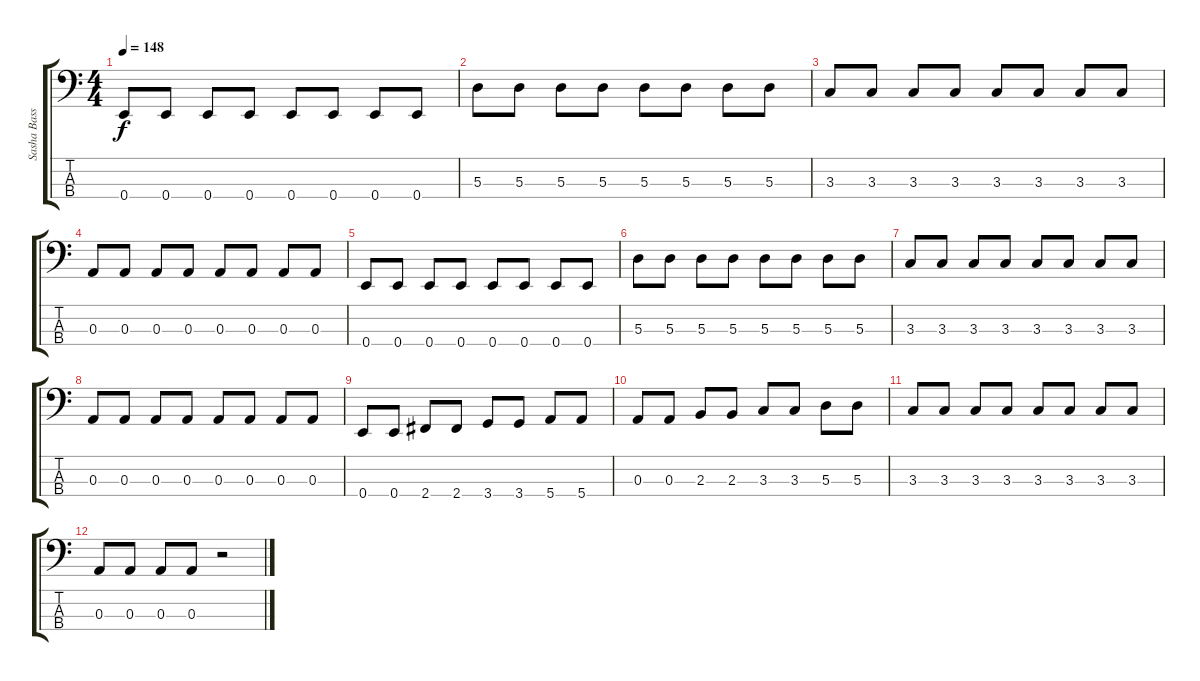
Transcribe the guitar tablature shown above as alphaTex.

\track ("Sasha Bass" "Sasha Bass") {instrument electricbasspick}
\staff {score tabs}
\tuning (G2 D2 A1 E1) {hide}
\ts (4 4)
\tempo 148
\clef f4
\ks c
0.4.8{dy f} 0.4.8 0.4.8 0.4.8 0.4.8 0.4.8 0.4.8 0.4.8 |
5.3.8 5.3.8 5.3.8 5.3.8 5.3.8 5.3.8 5.3.8 5.3.8 |
3.3.8 3.3.8 3.3.8 3.3.8 3.3.8 3.3.8 3.3.8 3.3.8 |
0.3.8 0.3.8 0.3.8 0.3.8 0.3.8 0.3.8 0.3.8 0.3.8 |
0.4.8 0.4.8 0.4.8 0.4.8 0.4.8 0.4.8 0.4.8 0.4.8 |
5.3.8 5.3.8 5.3.8 5.3.8 5.3.8 5.3.8 5.3.8 5.3.8 |
3.3.8 3.3.8 3.3.8 3.3.8 3.3.8 3.3.8 3.3.8 3.3.8 |
0.3.8 0.3.8 0.3.8 0.3.8 0.3.8 0.3.8 0.3.8 0.3.8 |
0.4.8 0.4.8 2.4.8 2.4.8 3.4.8 3.4.8 5.4.8 5.4.8 |
0.3.8 0.3.8 2.3.8 2.3.8 3.3.8 3.3.8 5.3.8 5.3.8 |
3.3.8 3.3.8 3.3.8 3.3.8 3.3.8 3.3.8 3.3.8 3.3.8 |
0.3.8 0.3.8 0.3.8 0.3.8 r.2
